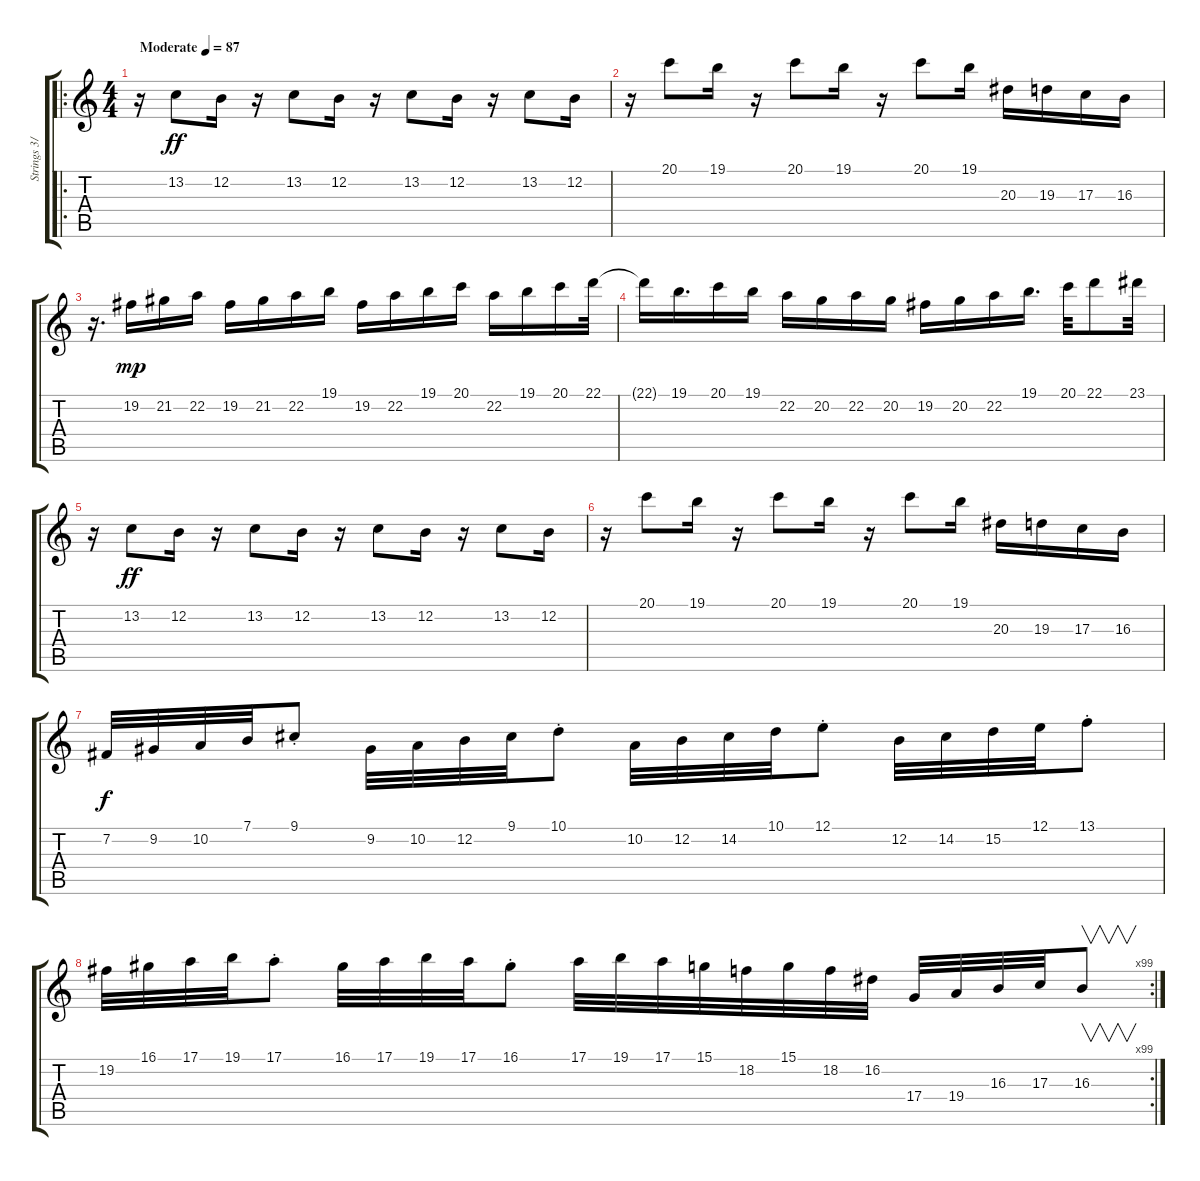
\track ("Strings 3/Synth" "Strings 3/") {instrument tremolostrings}
\staff {score tabs}
\tuning (E4 B3 G3 D3 A2 E2) {hide}
\ro
\ts (4 4)
\tempo (87 "Moderate")
\clef g2
\ks c
r.16{dy ff balance 8 instrument tremolostrings} 13.2.8 12.2.16 r.16 13.2.8 12.2.16 r.16 13.2.8 12.2.16 r.16 13.2.8 12.2.16 |
r.16 20.1.8 19.1.16 r.16 20.1.8 19.1.16 r.16 20.1.8 19.1.16 20.3.16 19.3.16 17.3.16 16.3.16 |
r.16{d} 19.2.16{dy mp} 21.2.16 22.2.16 19.2.16 21.2.16 22.2.16 19.1.16 19.2.16 22.2.16 19.1.16 20.1.16 22.2.16 19.1.16 20.1.16 22.1.32 |
22.1{t}.16 19.1.16{d} 20.1.16 19.1.16 22.2.16 20.2.16 22.2.16 20.2.16 19.2.16 20.2.16 22.2.16 19.1.16{d} 20.1.32 22.1.8 23.1.32 |
r.16 13.2.8{dy ff} 12.2.16 r.16 13.2.8 12.2.16 r.16 13.2.8 12.2.16 r.16 13.2.8 12.2.16 |
r.16 20.1.8 19.1.16 r.16 20.1.8 19.1.16 r.16 20.1.8 19.1.16 20.3.16 19.3.16 17.3.16 16.3.16 |
7.2.32{dy f balance 13 instrument lead8bassandlead} 9.2.32 10.2.32 7.1.32 9.1{st}.8 9.2.32 10.2.32 12.2.32 9.1.32 10.1{st}.8 10.2.32 12.2.32 14.2.32 10.1.32 12.1{st}.8 12.2.32 14.2.32 15.2.32 12.1.32 13.1{st}.8 |
\rc 99
19.2.32 16.1.32 17.1.32 19.1.32 17.1{st}.8 16.1.32 17.1.32 19.1.32 17.1.32 16.1{st}.8 17.1.32 19.1.32 17.1.32 15.1.32 18.2.32 15.1.32 18.2.32 16.2.32 17.4.32 19.4.32 16.3.32 17.3.32 16.3.8{v}
